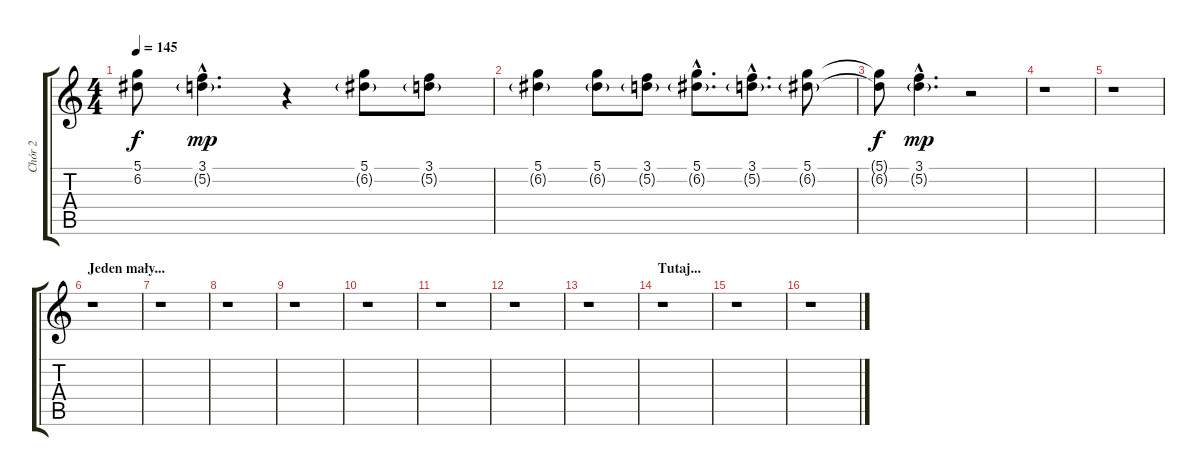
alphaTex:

\track ("Chór 2" "Chór 2") {instrument distortionguitar}
\staff {score tabs}
\tuning (D4 A3 F3 C3 G2 C2) {hide}
\ts (4 4)
\tempo 145
\clef g2
\ks c
(5.1{t} 6.2{t}).8{dy f} (3.1{hac} 5.2{g hac}).4{d dy mp} r.4 (5.1 6.2{g}).8 (3.1 5.2{g}).8 |
(5.1 6.2{g}).4 (5.1 6.2{g}).8 (3.1 5.2{g}).8 (5.1{hac} 6.2{g hac}).8{d} (3.1{hac} 5.2{g hac}).8{d} (5.1 6.2{g}).8 |
(5.1{t} 6.2{t}).8{dy f} (3.1{hac} 5.2{g hac}).4{d dy mp} r.2 |
r.1 |
r.1 |
\section ("" "Jeden mały...")
r.1 |
r.1 |
r.1 |
r.1 |
r.1 |
r.1 |
r.1 |
r.1 |
\section ("" "Tutaj...")
r.1 |
r.1 |
r.1
